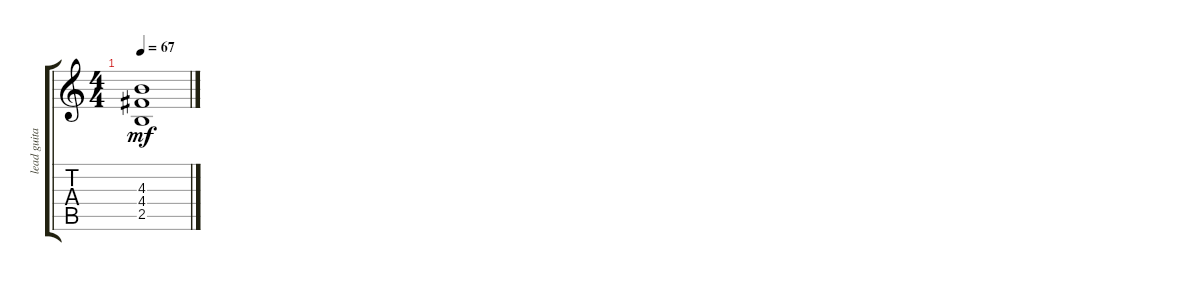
\track ("lead guitar (lead guitarist)" "lead guita") {instrument distortionguitar}
\staff {score tabs}
\tuning (E4 B3 G3 D3 A2 E2) {hide}
\ts (4 4)
\tempo 67
\clef g2
\ks c
(4.3 4.4 2.5).1{dy mf}
